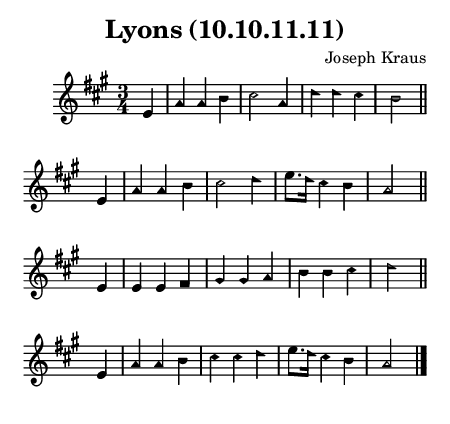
\version "2.18.2"

#(set-global-staff-size 14)

\header {
  title=\markup {
    Lyons (10.10.11.11)
  }
  composer = \markup {
    Joseph Kraus
  }
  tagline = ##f
}

sopranoMusic = {
  \aikenHeads
  \clef treble
  \key a \major
  \autoBeamOff
  \time 3/4
  \relative c' {
    \set Score.tempoHideNote = ##t \tempo 4 = 120
    
    \partial 4
    e4 a a b cis2 a4 d d cis b2 \bar "||"
    e,4 a a b cis2 d4 e8.[ d16] cis4 b a2 \bar "||"
    e4 e e fis gis gis a b b cis d2 \bar "||"
    e,4 a a b cis cis d e8.[ d16] cis4 b a2 \bar "|."
  }
}

#(set! paper-alist (cons '("phone" . (cons (* 3 in) (* 5 in))) paper-alist))

\paper {
  #(set-paper-size "phone")
}

\score {
  <<
    \new Staff {
      \new Voice {
	\sopranoMusic
      }
    }
  >>
}